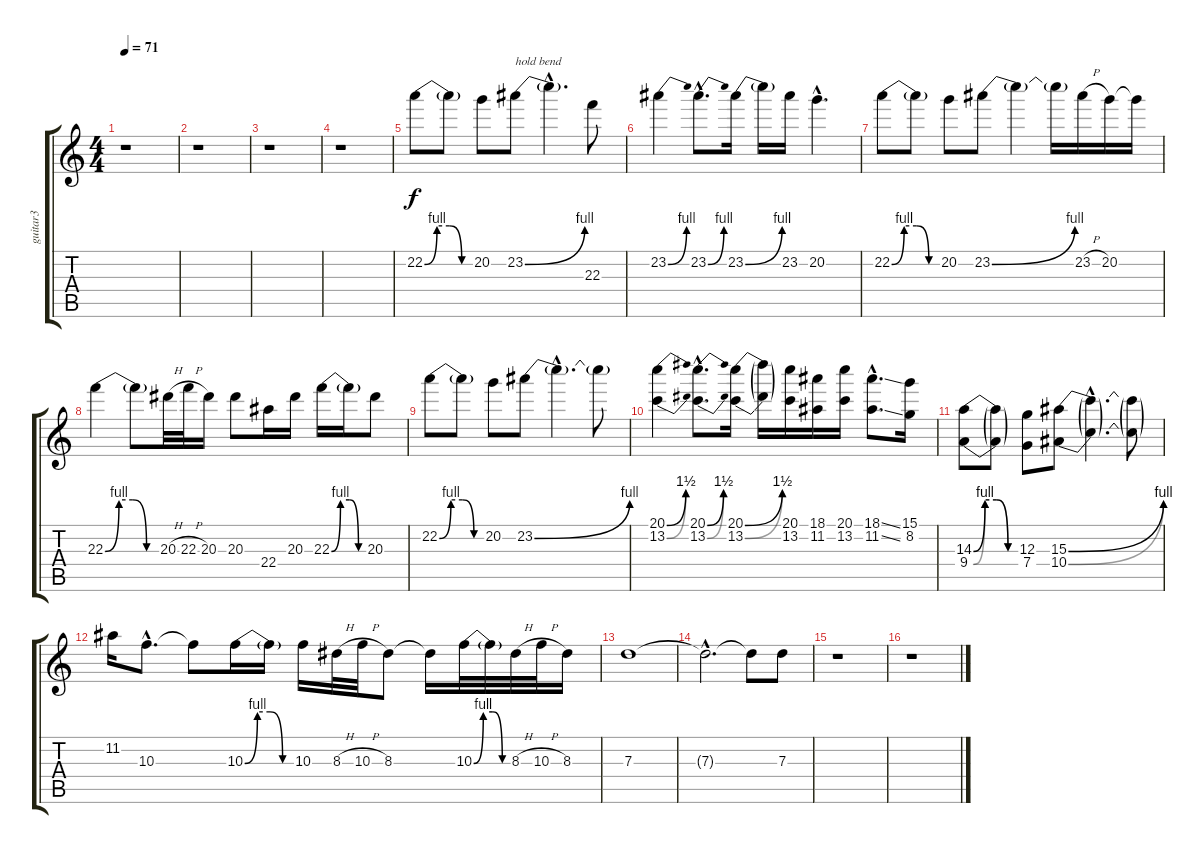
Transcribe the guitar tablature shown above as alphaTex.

\track ("guitar3" "guitar3") {instrument overdrivenguitar}
\staff {score tabs}
\tuning (E4 B3 G3 C3 F2 C2) {hide}
\ts (4 4)
\tempo 71
\clef g2
\ks c
r.1{dy f} |
r.1 |
r.1 |
r.1 |
22.2{be (custom 0 0 15 4 30 4 45 0 60 0)}.8 22.2{t}.8 20.2.8 23.2{be (bend 0 0 60 4)}.8{txt "hold bend"} 23.2{hac t}.4{d} 22.3.8 |
23.2{be (bend 0 0 60 4)}.4 23.2{be (bend 0 0 60 4) hac}.8{d} 23.2{be (bend 0 0 60 4)}.16 23.2{t}.16 23.2.16 20.2{hac}.4{d} |
22.2{be (custom 0 0 15 4 30 4 45 0 60 0)}.8 22.2{t}.8 20.2.8 23.2{be (bend 0 0 60 4)}.8 23.2{t}.4 23.2{t}.16 23.2{h}.16 20.2.16 20.2{t}.16 |
22.3{be (custom 0 0 15 4 30 4 45 0 60 0)}.4 22.3{t}.8 20.3{h}.32 22.3{h}.32 20.3.16 20.3.8 22.4.16 20.3.16 22.3{be (custom 0 0 15 4 30 4 45 0 60 0)}.16 22.3{t}.16 20.3.8 |
22.2{be (custom 0 0 15 4 30 4 45 0 60 0)}.8 22.2{t}.8 20.2.8 23.2{be (bend 0 0 60 4)}.8 23.2{hac t}.4{d} 23.2{t}.8 |
(20.1{be (bend 0 0 60 6)} 13.2{be (bend 0 0 60 6)}).4 (20.1{be (bend 0 0 60 6) hac} 13.2{be (bend 0 0 60 6) hac}).8{d} (20.1{be (bend 0 0 60 6)} 13.2{be (bend 0 0 60 6)}).16 (20.1{t} 13.2{t}).16 (20.1 13.2).16 (18.1 11.2).16 (20.1 13.2).16 (18.1{ss hac} 11.2{ss hac}).8{d} (15.1 8.2).16 |
(14.3{be (custom 0 0 15 4 30 4 45 0 60 0)} 9.4{be (custom 0 0 15 4 30 4 45 0 60 0)}).8 (14.3{t} 9.4{t}).8 (12.3 7.4).8 (15.3{be (bend 0 0 60 4)} 10.4{be (bend 0 0 60 4)}).8 (15.3{hac t} 10.4{hac t}).4{d} (15.3{t} 10.4{t}).8 |
11.2.16 10.3{hac}.8{d} 10.3{t}.8 10.3{be (custom 0 0 15 4 30 4 45 0 60 0)}.16 10.3{t}.16 10.3.16 8.3{h}.32 10.3{h}.32 8.3.8 8.3{t}.16 10.3{be (custom 0 0 15 4 30 4 45 0 60 0)}.32 10.3{t}.32 8.3{h}.32 10.3{h}.32 8.3.16 |
7.3.1 |
7.3{hac t}.2{d} 7.3{t}.8 7.3.8 |
r.1 |
r.1
